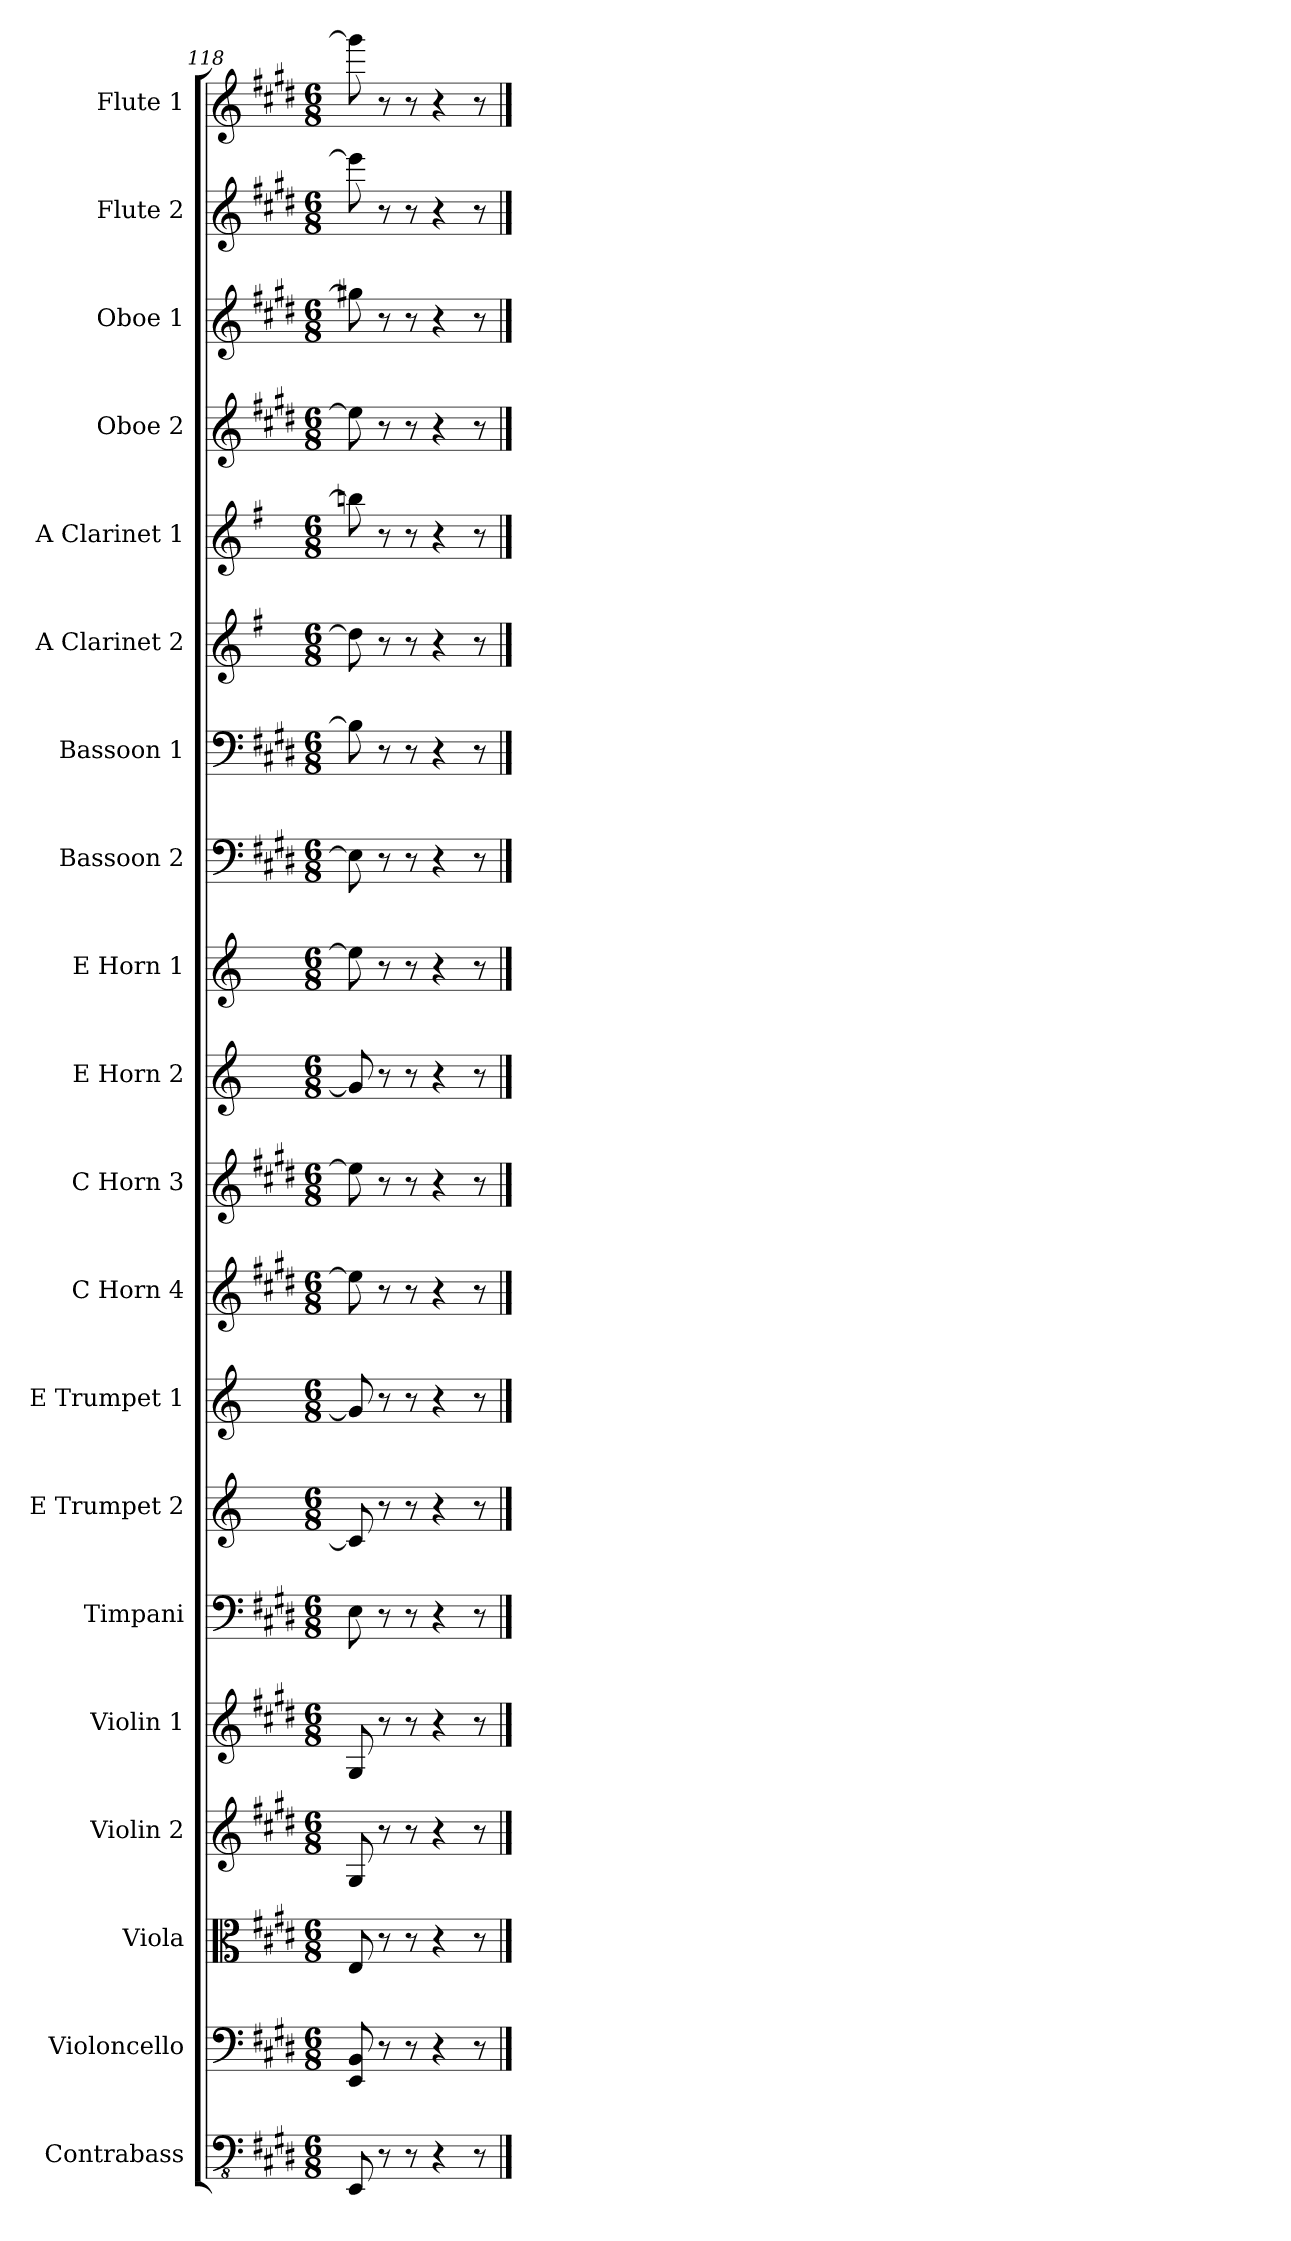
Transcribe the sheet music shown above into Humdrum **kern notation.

**kern	**kern	**kern	**kern	**kern	**kern	**kern	**kern	**kern	**kern	**kern	**kern	**kern	**kern	**kern	**kern	**kern	**kern	**kern	**kern
*part20	*part19	*part18	*part17	*part16	*part15	*part14	*part13	*part12	*part11	*part10	*part9	*part8	*part7	*part6	*part5	*part4	*part3	*part2	*part1
*staff20	*staff19	*staff18	*staff17	*staff16	*staff15	*staff14	*staff13	*staff12	*staff11	*staff10	*staff9	*staff8	*staff7	*staff6	*staff5	*staff4	*staff3	*staff2	*staff1
*I"Contrabass	*I"Violoncello	*I"Viola	*I"Violin 2	*I"Violin 1	*I"Timpani	*I"E Trumpet 2	*I"E Trumpet 1	*I"C Horn 4	*I"C Horn 3	*I"E Horn 2	*I"E Horn 1	*I"Bassoon 2	*I"Bassoon 1	*I"A Clarinet 2	*I"A Clarinet 1	*I"Oboe 2	*I"Oboe 1	*I"Flute 2	*I"Flute 1
*I'Cb	*I'Vc	*I'Vla	*I'Vln 2	*I'Vln 1	*I'Timp	*I'Tpt 2	*I'Tpt 1	*I'Hn 4	*I'Hn 3	*I'Hn 2	*I'Hn 1	*I'Bsn 2	*I'Bsn 1	*I'Cl 2	*I'Cl 1	*I'Ob 2	*I'Ob 1	*I'Fl 2	*I'Fl 1
*clefFv4	*clefF4	*clefC3	*clefG2	*clefG2	*clefF4	*clefG2	*clefG2	*clefG2	*clefG2	*clefG2	*clefG2	*clefF4	*clefF4	*clefG2	*clefG2	*clefG2	*clefG2	*clefG2	*clefG2
*	*	*	*	*	*	*ITrd-2c-4	*ITrd-2c-4	*ITrd7c12	*ITrd7c12	*ITrd5c8	*ITrd5c8	*	*	*ITrd2c3	*ITrd2c3	*	*	*	*
*k[f#c#g#d#]	*k[f#c#g#d#]	*k[f#c#g#d#]	*k[f#c#g#d#]	*k[f#c#g#d#]	*k[f#c#g#d#]	*k[f#c#g#d#]	*k[f#c#g#d#]	*k[f#c#g#d#]	*k[f#c#g#d#]	*k[f#c#g#d#]	*k[f#c#g#d#]	*k[f#c#g#d#]	*k[f#c#g#d#]	*k[f#c#g#d#]	*k[f#c#g#d#]	*k[f#c#g#d#]	*k[f#c#g#d#]	*k[f#c#g#d#]	*k[f#c#g#d#]
*M6/8	*M6/8	*M6/8	*M6/8	*M6/8	*M6/8	*M6/8	*M6/8	*M6/8	*M6/8	*M6/8	*M6/8	*M6/8	*M6/8	*M6/8	*M6/8	*M6/8	*M6/8	*M6/8	*M6/8
=118	=118	=118	=118	=118	=118	=118	=118	=118	=118	=118	=118	=118	=118	=118	=118	=118	=118	=118	=118
8EEE/	8EE/ 8BB/	8E/	8G#/	8G#/	8E\	8e/]	8b/]	8e\]	8e\]	8B/]	8g#\]	8E\]	8B\]	8b\]	8gg#X\]	8ee\]	8gg#X\]	8eee\]	8ggg#\]
8r	8r	8r	8r	8r	8r	8r	8r	8r	8r	8r	8r	8r	8r	8r	8r	8r	8r	8r	8r
8r	8r	8r	8r	8r	8r	8r	8r	8r	8r	8r	8r	8r	8r	8r	8r	8r	8r	8r	8r
4r	4r	4r	4r	4r	4r	4r	4r	4r	4r	4r	4r	4r	4r	4r	4r	4r	4r	4r	4r
8r	8r	8r	8r	8r	8r	8r	8r	8r	8r	8r	8r	8r	8r	8r	8r	8r	8r	8r	8r
==	==	==	==	==	==	==	==	==	==	==	==	==	==	==	==	==	==	==	==
*-	*-	*-	*-	*-	*-	*-	*-	*-	*-	*-	*-	*-	*-	*-	*-	*-	*-	*-	*-
